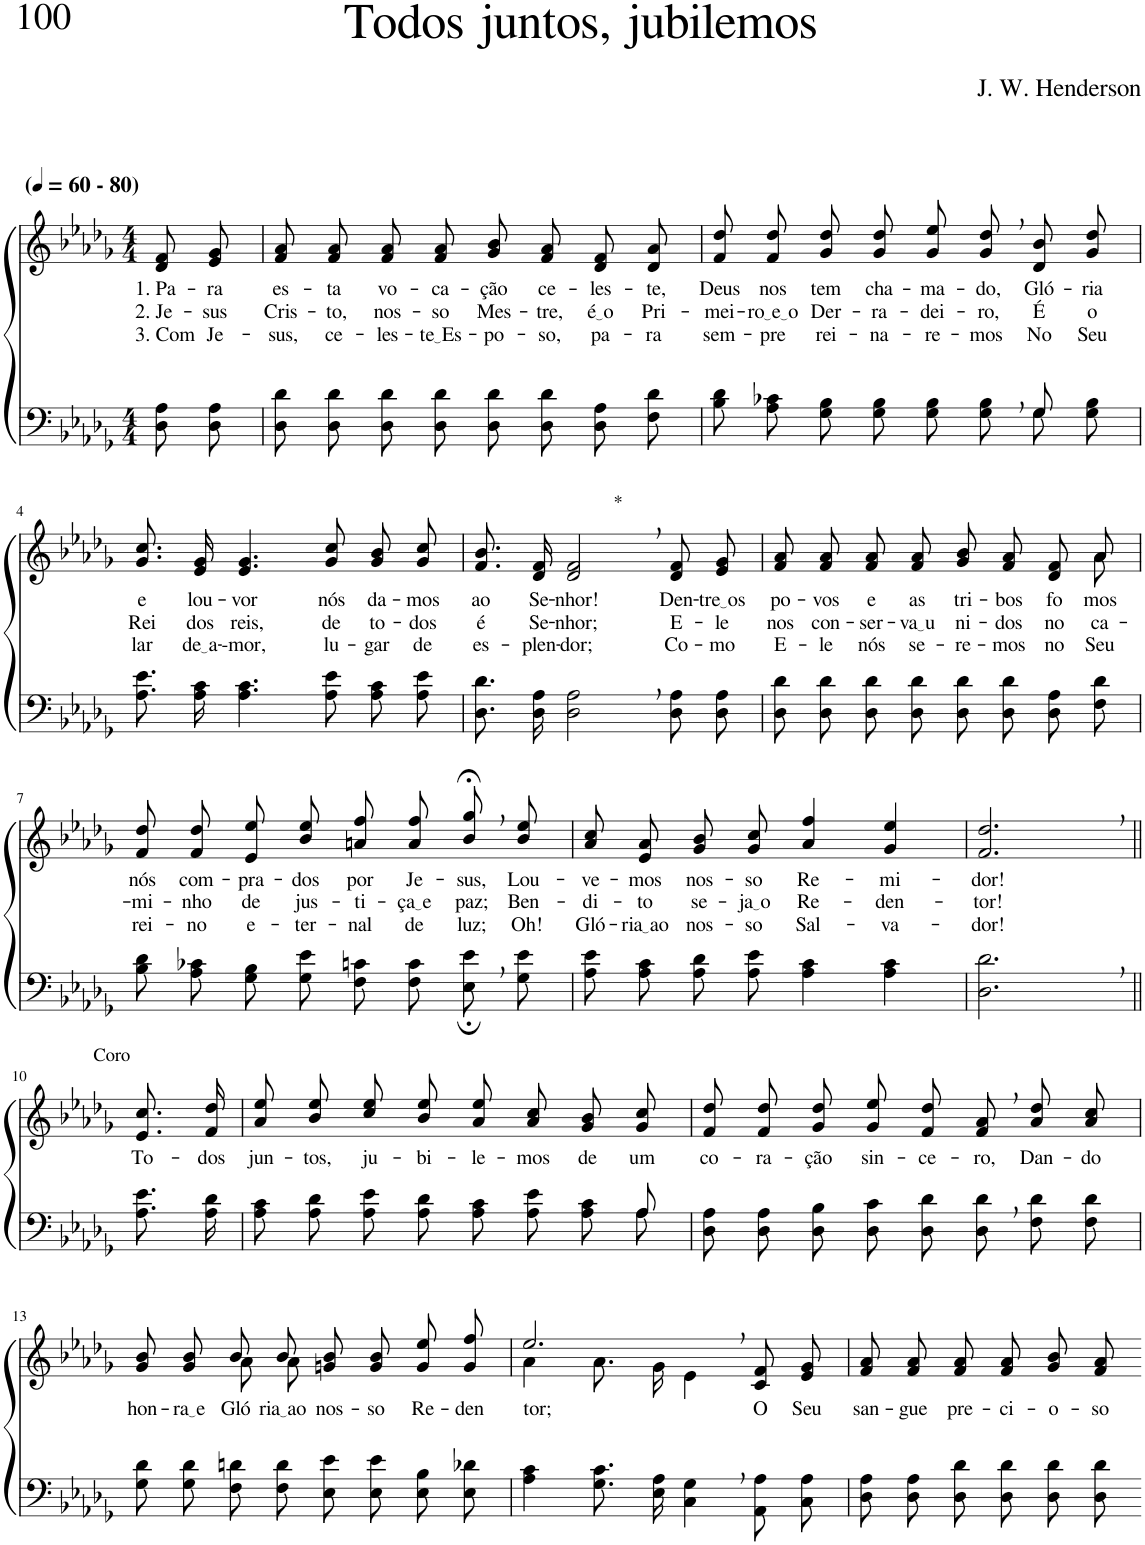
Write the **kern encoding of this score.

**kern	**kern	**text	**text	**text
*part2	*part1	*part1	*part1	*part1
*staff2	*staff1	*staff1	*staff1	*staff1
*I"Parte III e IV	*I"Parte I e II	*	*	*
*clefF4	*clefG2	*	*	*
*Trd2c3	*Trd2c3	*	*	*
*k[b-e-a-d-g-]	*k[b-e-a-d-g-]	*	*	*
*M4/4	*M4/4	*	*	*
*MM60	*MM60	*	*	*
=1	=1	=1	=1	=1
!	!LO:TX:a:B:t=(	!	!	!
!	!LO:TX:a:B:t=- 80)	!	!	!
!	!	!LO:LY:b	!LO:LY:b	!LO:LY:b
8D-\ 8A-\L	8d-/ 8f/L	1. Pa-	2. Je-	3. Com
!	!	!LO:LY:b	!LO:LY:b	!LO:LY:b
8D-\ 8A-\J	8e-/ 8g-/J	-ra	-sus	Je-
=2	=2	=2	=2	=2
!	!	!LO:LY:b	!LO:LY:b	!LO:LY:b
8D-\ 8d-\L	8f/ 8a-/L	es-	Cris-	-sus,
!	!	!LO:LY:b	!LO:LY:b	!LO:LY:b
8D-\ 8d-\J	8f/ 8a-/J	-ta	-to,	ce-
!	!	!LO:LY:b	!LO:LY:b	!LO:LY:b
8D-\ 8d-\L	8f/ 8a-/L	vo-	nos-	-les-
!	!	!LO:LY:b	!LO:LY:b	!LO:LY:b
8D-\ 8d-\J	8f/ 8a-/J	-ca-	-so	te Es
!	!	!LO:LY:b	!LO:LY:b	!LO:LY:b
8D-\ 8d-\L	8g-/ 8b-/L	-ção	Mes-	-po-
!	!	!LO:LY:b	!LO:LY:b	!LO:LY:b
8D-\ 8d-\J	8f/ 8a-/J	ce-	-tre,	-so,
!	!	!LO:LY:b	!LO:LY:b	!LO:LY:b
8D-\ 8A-\L	8d-/ 8f/L	-les-	é o	pa-
!	!	!LO:LY:b	!LO:LY:b	!LO:LY:b
8F\ 8d-\J	8d-/ 8a-/J	-te,	Pri-	-ra
=3	=3	=3	=3	=3
*^	*	*	*	*
!	!	!	!LO:LY:b	!LO:LY:b	!LO:LY:b
8B-\ 8d-\L	2.ryy	8f/ 8dd-/L	Deus	-mei-	sem-
!	!	!	!LO:LY:b	!LO:LY:b	!LO:LY:b
8A-\ 8c-X\J	.	8f/ 8dd-/J	nos	ro e o	-pre
!	!	!	!LO:LY:b	!LO:LY:b	!LO:LY:b
8G-\ 8B-\L	.	8g-\ 8dd-\L	tem	Der-	rei-
!	!	!	!LO:LY:b	!LO:LY:b	!LO:LY:b
8G-\ 8B-\J	.	8g-\ 8dd-\J	cha-	-ra-	-na-
!	!	!	!LO:LY:b	!LO:LY:b	!LO:LY:b
8G-\ 8B-\L	.	8g-\ 8ee-\L	-ma-	-dei-	-re-
!	!	!	!LO:LY:b	!LO:LY:b	!LO:LY:b
8G-,\ 8B-,\J	.	8g-,\ 8dd-,\J	-do,	-ro,	-mos
!	!	!	!LO:LY:b	!LO:LY:b	!LO:LY:b
8G-\L	8G-/	8d-/ 8b-/L	Gló-	É	No
!	!	!	!LO:LY:b	!LO:LY:b	!LO:LY:b
8G-\ 8B-\J	8ryy	8g-/ 8dd-/J	-ria	o	Seu
!!LO:LB:g=z
=4	=4	=4	=4	=4	=4
!	!	!	!LO:LY:b	!LO:LY:b	!LO:LY:b
*v	*v	*	*	*	*
8.A-\ 8.e-\L	8.g-/ 8.cc/L	e	Rei	lar
!	!	!LO:LY:b	!LO:LY:b	!LO:LY:b
16A-\ 16c\Jk	16e-/ 16g-/Jk	lou-	dos	de a
!	!	!LO:LY:b	!LO:LY:b	!LO:LY:b
4.A-\ 4.c\	4.e-/ 4.g-/	-vor	reis,	--mor,
!	!	!LO:LY:b	!LO:LY:b	!LO:LY:b
8A-\ 8e-\	8g-/ 8cc/	nós	de	lu-
!	!	!LO:LY:b	!LO:LY:b	!LO:LY:b
8A-\ 8c\L	8g-/ 8b-/L	da-	to-	-gar
!	!	!LO:LY:b	!LO:LY:b	!LO:LY:b
8A-\ 8e-\J	8g-/ 8cc/J	-mos	-dos	de
=5	=5	=5	=5	=5
!	!	!LO:LY:b	!LO:LY:b	!LO:LY:b
8.D-\ 8.d-\L	8.f/ 8.b-/L	ao	é	es-
!	!	!LO:LY:b	!LO:LY:b	!LO:LY:b
16D-\ 16A-\Jk	16d-/ 16f/Jk	Se-	Se-	-plen-
!	!LO:TX:a:t=*	!	!	!
!	!	!LO:LY:b	!LO:LY:b	!LO:LY:b
2D-\, 2A-\,	2d-/, 2f/,	-nhor!	-nhor;	-dor;
!	!	!LO:LY:b	!LO:LY:b	!LO:LY:b
8D-\ 8A-\L	8d-/ 8f/L	Den-	E-	Co-
!	!	!LO:LY:b	!LO:LY:b	!LO:LY:b
8D-\ 8A-\J	8e-/ 8g-/J	tre os	-le	-mo
=6	=6	=6	=6	=6
*	*^	*	*	*
!	!	!	!LO:LY:b	!LO:LY:b	!LO:LY:b
8D-\ 8d-\L	2..ryy	8f/ 8a-/L	po-	nos	E-
!	!	!	!LO:LY:b	!LO:LY:b	!LO:LY:b
8D-\ 8d-\J	.	8f/ 8a-/J	-vos	con-	-le
!	!	!	!LO:LY:b	!LO:LY:b	!LO:LY:b
8D-\ 8d-\L	.	8f/ 8a-/L	e	-ser-	nós
!	!	!	!LO:LY:b	!LO:LY:b	!LO:LY:b
8D-\ 8d-\J	.	8f/ 8a-/J	as	va u	se-
!	!	!	!LO:LY:b	!LO:LY:b	!LO:LY:b
8D-\ 8d-\L	.	8g-/ 8b-/L	tri-	ni-	-re-
!	!	!	!LO:LY:b	!LO:LY:b	!LO:LY:b
8D-\ 8d-\J	.	8f/ 8a-/J	-bos	-dos	-mos
!	!	!	!LO:LY:b	!LO:LY:b	!LO:LY:b
8D-\ 8A-\L	.	8d-/ 8f/L	fo-	no	no
!	!	!	!LO:LY:b	!LO:LY:b	!LO:LY:b
8F\ 8d-\J	8a-\	8a-/J	-mos	ca-	Seu
!!LO:LB:g=z
=7	=7	=7	=7	=7	=7
!	!	!	!LO:LY:b	!LO:LY:b	!LO:LY:b
*	*v	*v	*	*	*
8B-\ 8d-\L	8f/ 8dd-/L	nós	-mi-	rei-
!	!	!LO:LY:b	!LO:LY:b	!LO:LY:b
8A-\ 8c-X\J	8f/ 8dd-/J	com-	-nho	-no
!	!	!LO:LY:b	!LO:LY:b	!LO:LY:b
8G-\ 8B-\L	8e-/ 8ee-/L	-pra-	de	e-
!	!	!LO:LY:b	!LO:LY:b	!LO:LY:b
8G-\ 8e-\J	8b-/ 8ee-/J	-dos	jus-	-ter-
!	!	!LO:LY:b	!LO:LY:b	!LO:LY:b
8F\ 8cn\L	8an\ 8ff\L	por	-ti-	-nal
!	!	!LO:LY:b	!LO:LY:b	!LO:LY:b
8F\ 8c\J	8a\ 8ff\J	Je-	ça e	de
!	!	!LO:LY:b	!LO:LY:b	!LO:LY:b
8E-;,\ 8e-;,\L	8b-;<,\ 8gg-;<,\L	-sus,	paz;	luz;
!	!	!LO:LY:b	!LO:LY:b	!LO:LY:b
8G-\ 8e-\J	8b-\ 8ee-\J	Lou-	Ben-	Oh!
=8	=8	=8	=8	=8
!	!	!LO:LY:b	!LO:LY:b	!LO:LY:b
8A-\ 8e-\L	8a-/ 8cc/L	-ve-	-di-	Gló-
!	!	!LO:LY:b	!LO:LY:b	!LO:LY:b
8A-\ 8c\J	8e-/ 8a-/J	-mos	-to	ria ao
!	!	!LO:LY:b	!LO:LY:b	!LO:LY:b
8A-\ 8d-\L	8g-/ 8b-/L	nos-	se-	nos-
!	!	!LO:LY:b	!LO:LY:b	!LO:LY:b
8A-\ 8e-\J	8g-/ 8cc/J	-so	ja o	-so
!	!	!LO:LY:b	!LO:LY:b	!LO:LY:b
4A-\ 4c\	4a-/ 4ff/	Re-	Re-	Sal-
!	!	!LO:LY:b	!LO:LY:b	!LO:LY:b
4A-\ 4c\	4g-/ 4ee-/	-mi-	-den-	-va-
=9	=9	=9	=9	=9
!	!	!LO:LY:b	!LO:LY:b	!LO:LY:b
2.D-\, 2.d-\,	2.f/, 2.dd-/,	-dor!	-tor!	-dor!
!!LO:LB:g=z
=10||	=10||	=10||	=10||	=10||
!	!LO:TX:a:t=Coro	!	!	!
!	!	!LO:LY:b	!	!
8.A-\ 8.e-\L	8.e-/ 8.cc/L	To-	.	.
!	!	!LO:LY:b	!	!
16A-\ 16d-\Jk	16f/ 16dd-/Jk	-dos	.	.
=11	=11	=11	=11	=11
*^	*	*	*	*
!	!	!	!LO:LY:b	!	!
8A-\ 8c\L	2..ryy	8a-\ 8ee-\L	jun-	.	.
!	!	!	!LO:LY:b	!	!
8A-\ 8d-\J	.	8b-\ 8ee-\J	-tos,	.	.
!	!	!	!LO:LY:b	!	!
8A-\ 8e-\L	.	8cc\ 8ee-\L	ju-	.	.
!	!	!	!LO:LY:b	!	!
8A-\ 8d-\J	.	8b-\ 8ee-\J	-bi-	.	.
!	!	!	!LO:LY:b	!	!
8A-\ 8c\L	.	8a-\ 8ee-\L	-le-	.	.
!	!	!	!LO:LY:b	!	!
8A-\ 8e-\J	.	8a-\ 8cc\J	-mos	.	.
!	!	!	!LO:LY:b	!	!
8A-\ 8c\L	.	8g-/ 8b-/L	de	.	.
!	!	!	!LO:LY:b	!	!
8A-\J	8A-/	8g-/ 8cc/J	um	.	.
=12	=12	=12	=12	=12	=12
!	!	!	!LO:LY:b	!	!
*v	*v	*	*	*	*
8D-\ 8A-\L	8f/ 8dd-/L	co-	.	.
!	!	!LO:LY:b	!	!
8D-\ 8A-\J	8f/ 8dd-/J	-ra-	.	.
!	!	!LO:LY:b	!	!
8D-\ 8B-\L	8g-\ 8dd-\L	-ção	.	.
!	!	!LO:LY:b	!	!
8D-\ 8c\J	8g-\ 8ee-\J	sin-	.	.
!	!	!LO:LY:b	!	!
8D-\ 8d-\L	8f/ 8dd-/L	-ce-	.	.
!	!	!LO:LY:b	!	!
8D-,\ 8d-,\J	8f,/ 8a-,/J	-ro,	.	.
!	!	!LO:LY:b	!	!
8F\ 8d-\L	8a-\ 8dd-\L	Dan-	.	.
!	!	!LO:LY:b	!	!
8F\ 8d-\J	8a-\ 8cc\J	-do	.	.
!!LO:LB:g=z
=13	=13	=13	=13	=13
!	!	!LO:LY:b	!	!
*	*^	*	*	*
8G-\ 8d-\L	8g-/ 8b-/L	4ryy	hon-	.	.
!	!	!	!LO:LY:b	!	!
8G-\ 8d-\J	8g-/ 8b-/J	.	ra e	.	.
!	!	!	!LO:LY:b	!	!
8F\ 8dn\L	8b-/L	8a-\L	Gló-	.	.
!	!	!	!LO:LY:b	!	!
8F\ 8d\J	8b-/J	8a-\J	ria ao	.	.
!	!	!	!LO:LY:b	!	!
8E-\ 8e-\L	8gn/ 8b-/L	2ryy	nos-	.	.
!	!	!	!LO:LY:b	!	!
8E-\ 8e-\J	8g/ 8b-/J	.	-so	.	.
!	!	!	!LO:LY:b	!	!
8E-\ 8B-\L	8g\ 8ee-\L	.	Re-	.	.
!	!	!	!LO:LY:b	!	!
8E-\ 8d-X\J	8g\ 8ff\J	.	-den-	.	.
=14	=14	=14	=14	=14	=14
!	!	!	!LO:LY:b	!	!
4A-\ 4c\	2.ee-,/	4a-\	-tor;-	.	.
8.G-\ 8.c\L	.	8.a-\L	.	.	.
16E-\ 16A-\Jk	.	16g-\Jk	.	.	.
4C\, 4G-\,	.	4e-\	.	.	.
!	!	!	!LO:LY:b	!	!
8AA-\ 8A-\L	8c/ 8f/L	4ryy	-O	.	.
!	!	!	!LO:LY:b	!	!
8C\ 8A-\J	8e-/ 8g-/J	.	Seu	.	.
*	*v	*v	*	*	*
=15	=15	=15	=15	=15
!	!	!LO:LY:b	!	!
8D-\ 8A-\L	8f/ 8a-/L	san-	.	.
!	!	!LO:LY:b	!	!
8D-\ 8A-\J	8f/ 8a-/J	-gue	.	.
!	!	!LO:LY:b	!	!
8D-\ 8d-\L	8f/ 8a-/L	pre-	.	.
!	!	!LO:LY:b	!	!
8D-\ 8d-\J	8f/ 8a-/J	-ci-	.	.
!	!	!LO:LY:b	!	!
8D-\ 8d-\L	8g-/ 8b-/L	-o-	.	.
!	!	!LO:LY:b	!	!
8D-\ 8d-\J	8f/ 8a-/J	-so	.	.
=-	=-	=-	=-	=-
*-	*-	*-	*-	*-
